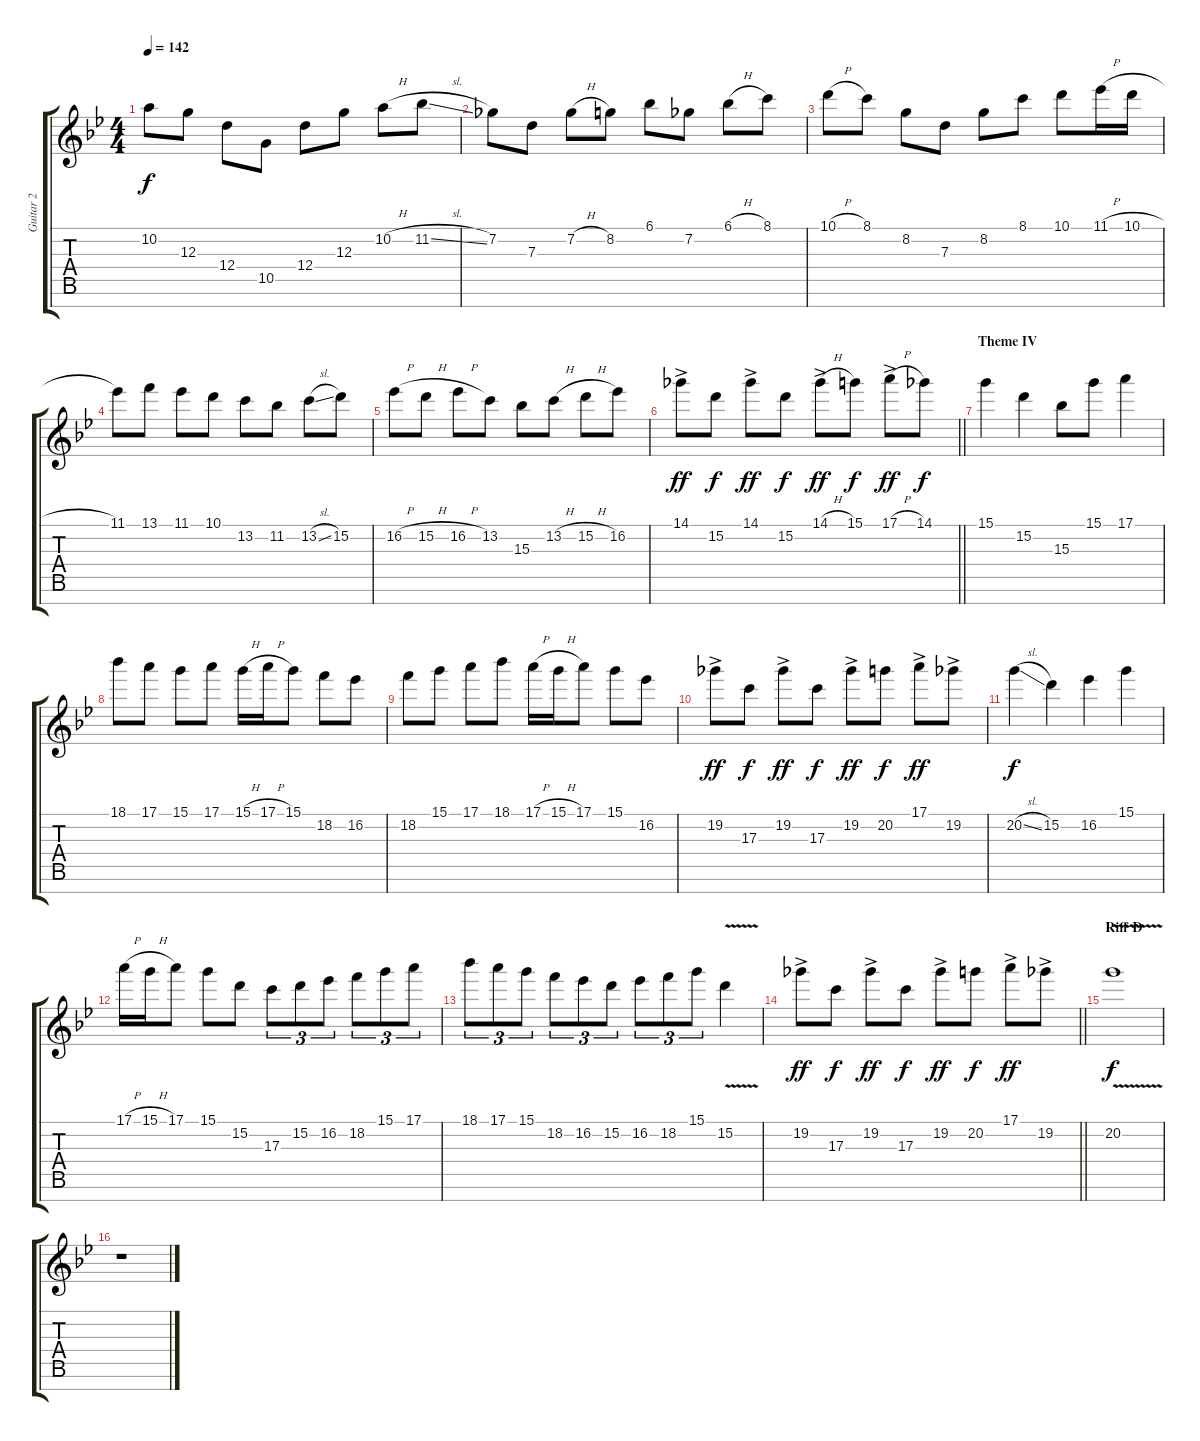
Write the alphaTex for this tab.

\track ("Guitar 2" "Guitar 2") {instrument overdrivenguitar}
\staff {score tabs}
\tuning (E4 B3 G3 D3 A2 E2 B1) {hide}
\ts (4 4)
\tempo 142
\clef g2
\ks gminor
10.2.8{dy f} 12.3.8 12.4.8 10.5.8 12.4.8 12.3.8 10.2{h}.8 11.2{sl}.8 |
7.2.8 7.3.8 7.2{h}.8 8.2.8 6.1.8 7.2.8 6.1{h}.8 8.1.8 |
10.1{h}.8 8.1.8 8.2.8 7.3.8 8.2.8 8.1.8 10.1.8 11.1{h}.16 10.1{h}.16 |
11.1.8 13.1.8 11.1.8 10.1.8 13.2.8 11.2.8 13.2{sl}.8 15.2.8 |
16.2{h}.8 15.2{h}.8 16.2{h}.8 13.2.8 15.3.8 13.2{h}.8 15.2{h}.8 16.2.8 |
\barLineRight lightlight
14.1{ac}.8{dy ff} 15.2.8{dy f} 14.1{ac}.8{dy ff} 15.2.8{dy f} 14.1{h ac}.8{dy ff} 15.1.8{dy f} 17.1{h ac}.8{dy ff} 14.1.8{dy f} |
\section ("" "Theme IV")
15.1.4 15.2.4 15.3.8 15.1.8 17.1.4 |
18.1.8 17.1.8 15.1.8 17.1.8 15.1{h}.16 17.1{h}.16 15.1.8 18.2.8 16.2.8 |
18.2.8 15.1.8 17.1.8 18.1.8 17.1{h}.16 15.1{h}.16 17.1.8 15.1.8 16.2.8 |
19.2{ac}.8{dy ff} 17.3.8{dy f} 19.2{ac}.8{dy ff} 17.3.8{dy f} 19.2{ac}.8{dy ff} 20.2.8{dy f} 17.1{ac}.8{dy ff} 19.2{ac}.8 |
20.2{sl}.4{dy f} 15.2.4 16.2.4 15.1.4 |
17.1{h}.16 15.1{h}.16 17.1.8 15.1.8 15.2.8 17.3.8{tu (3 2)} 15.2.8{tu (3 2)} 16.2.8{tu (3 2)} 18.2.8{tu (3 2)} 15.1.8{tu (3 2)} 17.1.8{tu (3 2)} |
18.1.8{tu (3 2)} 17.1.8{tu (3 2)} 15.1.8{tu (3 2)} 18.2.8{tu (3 2)} 16.2.8{tu (3 2)} 15.2.8{tu (3 2)} 16.2.8{tu (3 2)} 18.2.8{tu (3 2)} 15.1.8{tu (3 2)} 15.2{v}.4 |
\barLineRight lightlight
19.2{ac}.8{dy ff} 17.3.8{dy f} 19.2{ac}.8{dy ff} 17.3.8{dy f} 19.2{ac}.8{dy ff} 20.2.8{dy f} 17.1{ac}.8{dy ff} 19.2{ac}.8 |
\section ("" "Riff D")
20.2{v}.1{dy f} |
r.1
